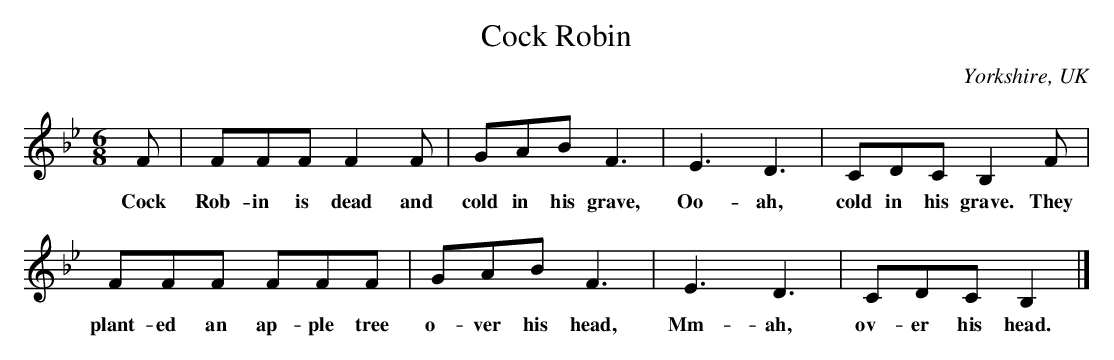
X:1
T:Cock Robin
O:Yorkshire, UK
M:6/8
L:1/8
K:Bb
F|FFF F2 F|GAB F3|E3 D3|CDC B,2 F|
w: Cock Rob- in is dead and cold in his grave, Oo- ah, cold in his grave. They
FFF FFF|GAB F3|E3 D3|CDC B,2|]
w: plant- ed an ap- ple tree o- ver his head, Mm- ah, ov- er his head.
